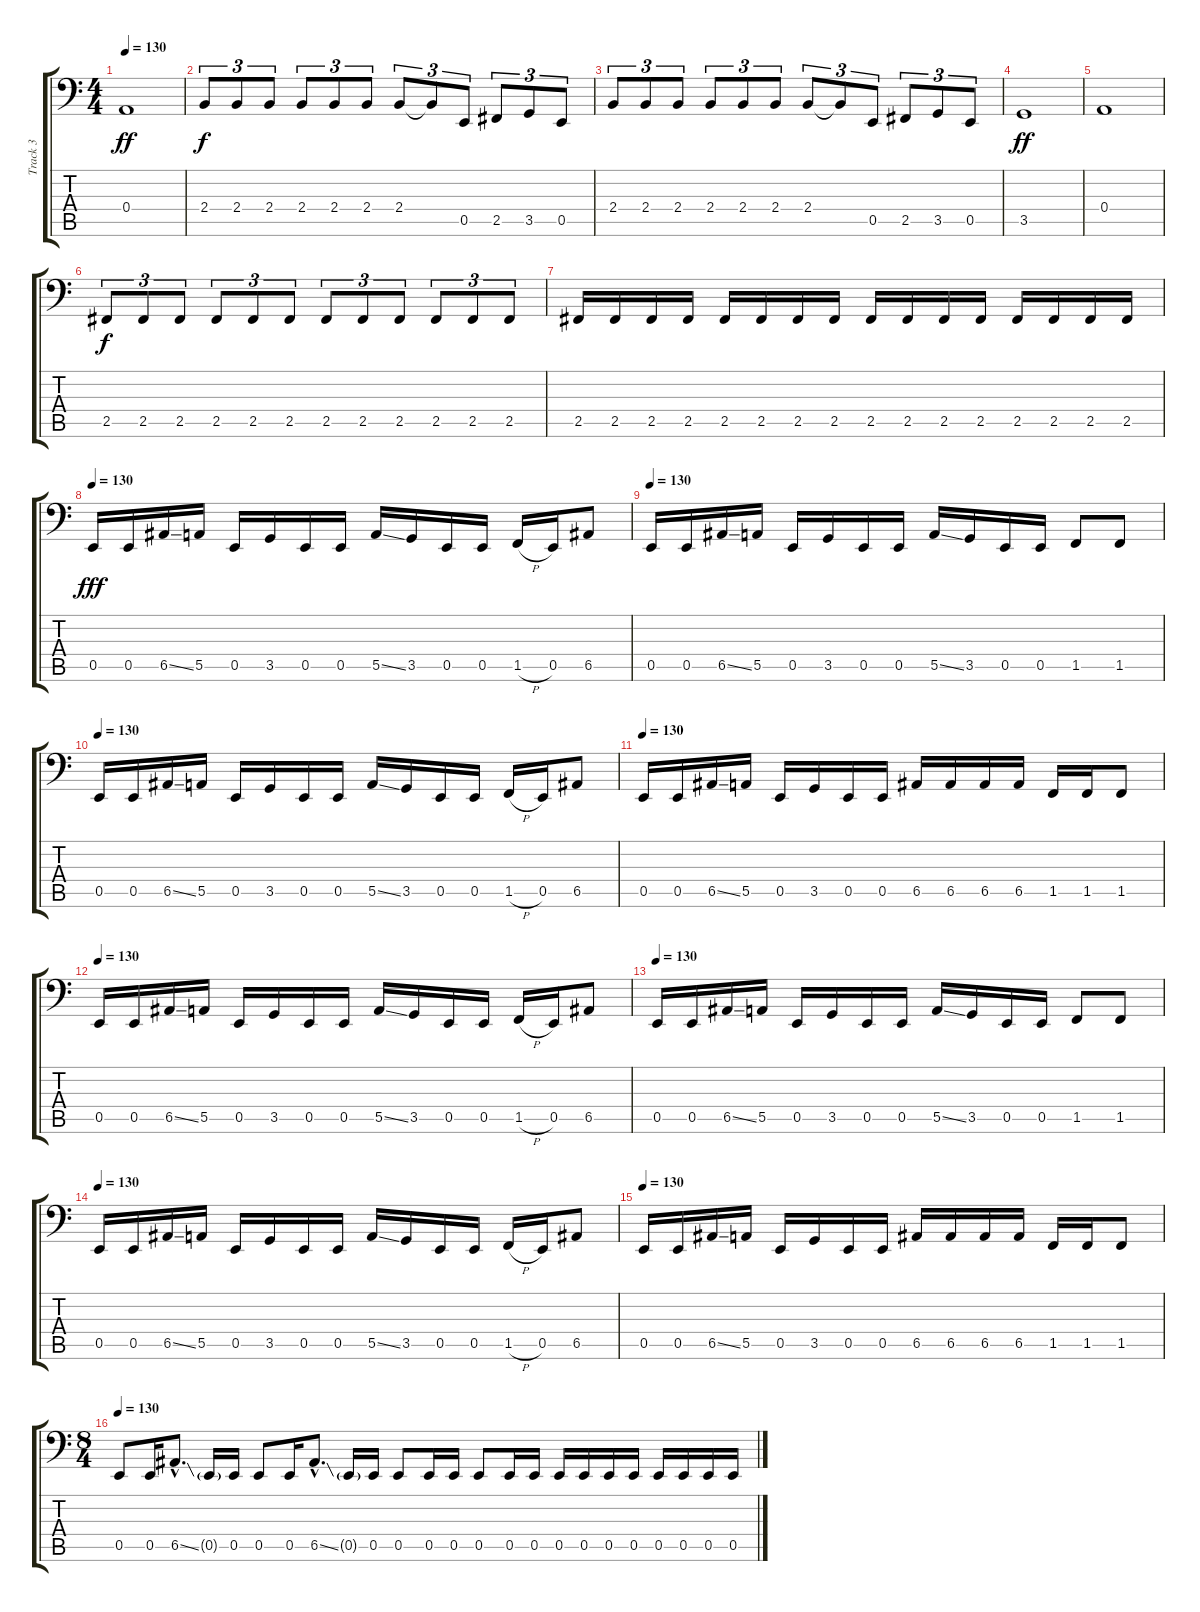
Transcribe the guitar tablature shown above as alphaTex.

\track ("Track 3" "Track 3") {instrument electricbasspick}
\staff {score tabs}
\tuning (C3 G2 D2 A1 E1 B0) {hide}
\ts (4 4)
\tempo 130
\clef f4
\ks c
0.4.1{dy ff} |
2.4.8{tu (3 2) dy f} 2.4.8{tu (3 2)} 2.4.8{tu (3 2)} 2.4.8{tu (3 2)} 2.4.8{tu (3 2)} 2.4.8{tu (3 2)} 2.4.8{tu (3 2)} 2.4{t}.8{tu (3 2)} 0.5.8{tu (3 2)} 2.5.8{tu (3 2)} 3.5.8{tu (3 2)} 0.5.8{tu (3 2)} |
2.4.8{tu (3 2)} 2.4.8{tu (3 2)} 2.4.8{tu (3 2)} 2.4.8{tu (3 2)} 2.4.8{tu (3 2)} 2.4.8{tu (3 2)} 2.4.8{tu (3 2)} 2.4{t}.8{tu (3 2)} 0.5.8{tu (3 2)} 2.5.8{tu (3 2)} 3.5.8{tu (3 2)} 0.5.8{tu (3 2)} |
3.5.1{dy ff} |
0.4.1 |
2.5.8{tu (3 2) dy f} 2.5.8{tu (3 2)} 2.5.8{tu (3 2)} 2.5.8{tu (3 2)} 2.5.8{tu (3 2)} 2.5.8{tu (3 2)} 2.5.8{tu (3 2)} 2.5.8{tu (3 2)} 2.5.8{tu (3 2)} 2.5.8{tu (3 2)} 2.5.8{tu (3 2)} 2.5.8{tu (3 2)} |
2.5.16 2.5.16 2.5.16 2.5.16 2.5.16 2.5.16 2.5.16 2.5.16 2.5.16 2.5.16 2.5.16 2.5.16 2.5.16 2.5.16 2.5.16 2.5.16 |
\tempo 130
0.5.16{dy fff} 0.5.16 6.5{ss}.16 5.5.16 0.5.16 3.5.16 0.5.16 0.5.16 5.5{ss}.16 3.5.16 0.5.16 0.5.16 1.5{h}.16 0.5.16 6.5.8 |
\tempo 130
0.5.16 0.5.16 6.5{ss}.16 5.5.16 0.5.16 3.5.16 0.5.16 0.5.16 5.5{ss}.16 3.5.16 0.5.16 0.5.16 1.5.8 1.5.8 |
\tempo 130
0.5.16 0.5.16 6.5{ss}.16 5.5.16 0.5.16 3.5.16 0.5.16 0.5.16 5.5{ss}.16 3.5.16 0.5.16 0.5.16 1.5{h}.16 0.5.16 6.5.8 |
\tempo 130
0.5.16 0.5.16 6.5{ss}.16 5.5.16 0.5.16 3.5.16 0.5.16 0.5.16 6.5.16 6.5.16 6.5.16 6.5.16 1.5.16 1.5.16 1.5.8 |
\tempo 130
0.5.16 0.5.16 6.5{ss}.16 5.5.16 0.5.16 3.5.16 0.5.16 0.5.16 5.5{ss}.16 3.5.16 0.5.16 0.5.16 1.5{h}.16 0.5.16 6.5.8 |
\tempo 130
0.5.16 0.5.16 6.5{ss}.16 5.5.16 0.5.16 3.5.16 0.5.16 0.5.16 5.5{ss}.16 3.5.16 0.5.16 0.5.16 1.5.8 1.5.8 |
\tempo 130
0.5.16 0.5.16 6.5{ss}.16 5.5.16 0.5.16 3.5.16 0.5.16 0.5.16 5.5{ss}.16 3.5.16 0.5.16 0.5.16 1.5{h}.16 0.5.16 6.5.8 |
\tempo 130
0.5.16 0.5.16 6.5{ss}.16 5.5.16 0.5.16 3.5.16 0.5.16 0.5.16 6.5.16 6.5.16 6.5.16 6.5.16 1.5.16 1.5.16 1.5.8 |
\ts (8 4)
\tempo 130
0.5.8 0.5.16 6.5{ss hac}.8{d} 0.5{g}.16 0.5.16 0.5.8 0.5.16 6.5{ss hac}.8{d} 0.5{g}.16 0.5.16 0.5.8 0.5.16 0.5.16 0.5.8 0.5.16 0.5.16 0.5.16 0.5.16 0.5.16 0.5.16 0.5.16 0.5.16 0.5.16 0.5.16
